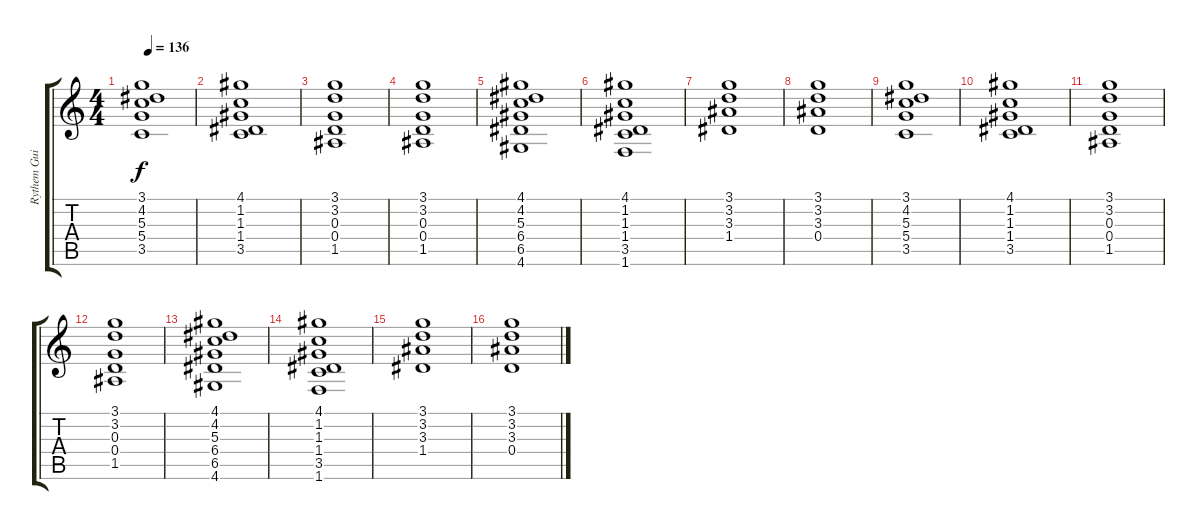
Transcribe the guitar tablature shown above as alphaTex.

\track ("Rythem Guitar" "Rythem Gui") {instrument distortionguitar}
\staff {score tabs}
\tuning (E4 B3 G3 D3 A2 E2) {hide}
\ts (4 4)
\tempo 136
\clef g2
\ks c
(3.1 4.2 5.3 5.4 3.5).1{dy f} |
(4.1 1.2 1.3 1.4 3.5).1 |
(3.1 3.2 0.3 0.4 1.5).1 |
(3.1 3.2 0.3 0.4 1.5).1 |
(4.1 4.2 5.3 6.4 6.5 4.6).1 |
(4.1 1.2 1.3 1.4 3.5 1.6).1 |
(3.1 3.2 3.3 1.4).1 |
(3.1 3.2 3.3 0.4).1 |
(3.1 4.2 5.3 5.4 3.5).1 |
(4.1 1.2 1.3 1.4 3.5).1 |
(3.1 3.2 0.3 0.4 1.5).1 |
(3.1 3.2 0.3 0.4 1.5).1 |
(4.1 4.2 5.3 6.4 6.5 4.6).1 |
(4.1 1.2 1.3 1.4 3.5 1.6).1 |
(3.1 3.2 3.3 1.4).1 |
(3.1 3.2 3.3 0.4).1
